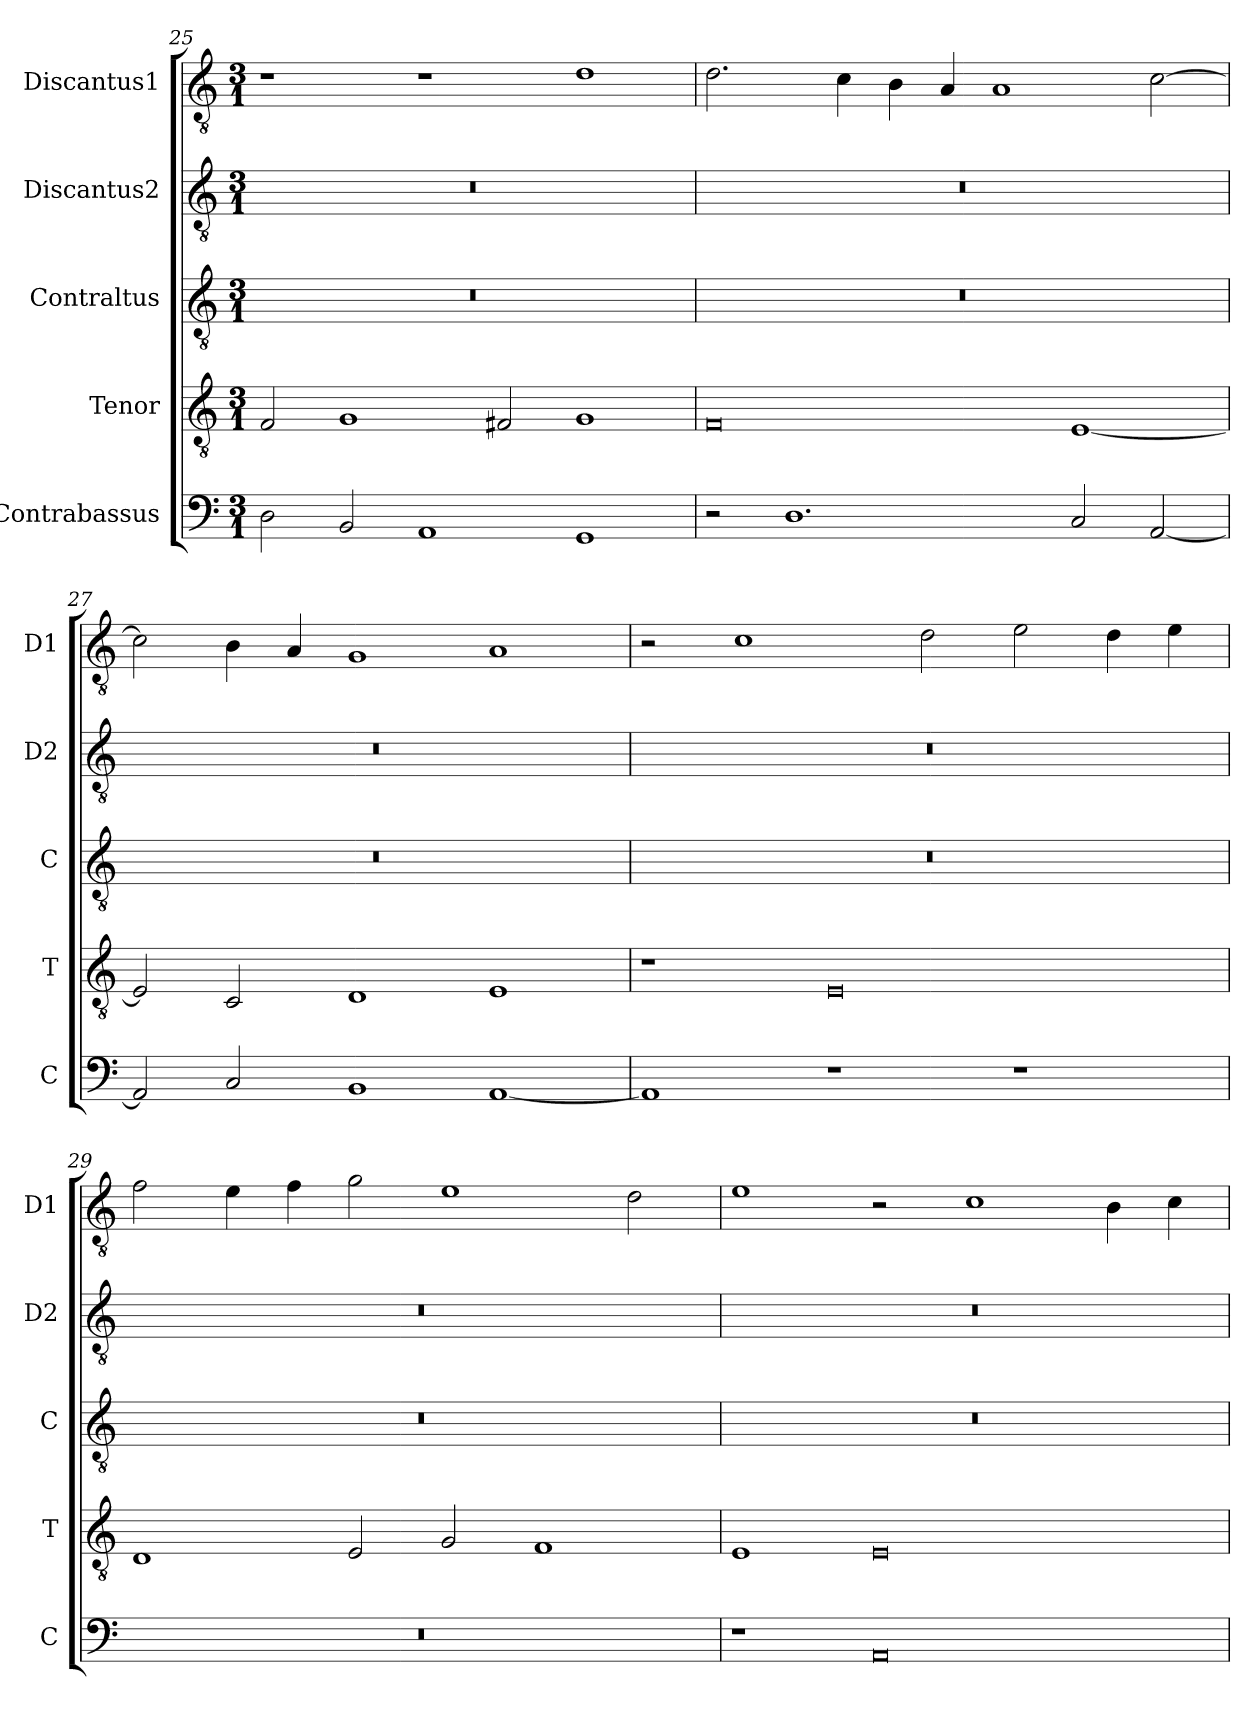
**kern	**kern	**kern	**kern	**kern
*part5	*part4	*part3	*part2	*part1
*staff5	*staff4	*staff3	*staff2	*staff1
*I"Contrabassus	*I"Tenor	*I"Contraltus	*I"Discantus2	*I"Discantus1
*I'C	*I'T	*I'C	*I'D2	*I'D1
*clefF4	*clefGv2	*clefGv2	*clefGv2	*clefGv2
*k[]	*k[]	*k[]	*k[]	*k[]
*M3/1	*M3/1	*M3/1	*M3/1	*M3/1
=25	=25	=25	=25	=25
2D\	2F/	0.r	0.r	1r
2BB/	1G	.	.	.
1AA	.	.	.	1r
.	2F#X/	.	.	.
1GG	1G	.	.	1d
=26	=26	=26	=26	=26
2r	0F	0.r	0.r	2.d\
1.D	.	.	.	.
.	.	.	.	4c\
.	.	.	.	4B\
.	.	.	.	4A/
.	.	.	.	1A
2C/	[1E	.	.	.
[2AA/	.	.	.	[2c\
=27	=27	=27	=27	=27
2AA/]	2E/]	0.r	0.r	2c\]
2C/	2C/	.	.	4B\
.	.	.	.	4A/
1BB	1D	.	.	1G
[1AA	1E	.	.	1A
=28	=28	=28	=28	=28
1AA]	1r	0.r	0.r	2r
.	.	.	.	1c
1r	0E	.	.	.
.	.	.	.	2d\
1r	.	.	.	2e\
.	.	.	.	4d\
.	.	.	.	4e\
=29	=29	=29	=29	=29
0.r	1D	0.r	0.r	2f\
.	.	.	.	4e\
.	.	.	.	4f\
.	2E/	.	.	2g\
.	2G/	.	.	1e
.	1F	.	.	.
.	.	.	.	2d\
=30	=30	=30	=30	=30
1r	1E	0.r	0.r	1e
0AA	0E	.	.	2r
.	.	.	.	1c
.	.	.	.	4B\
.	.	.	.	4c\
=	=	=	=	=
*-	*-	*-	*-	*-
